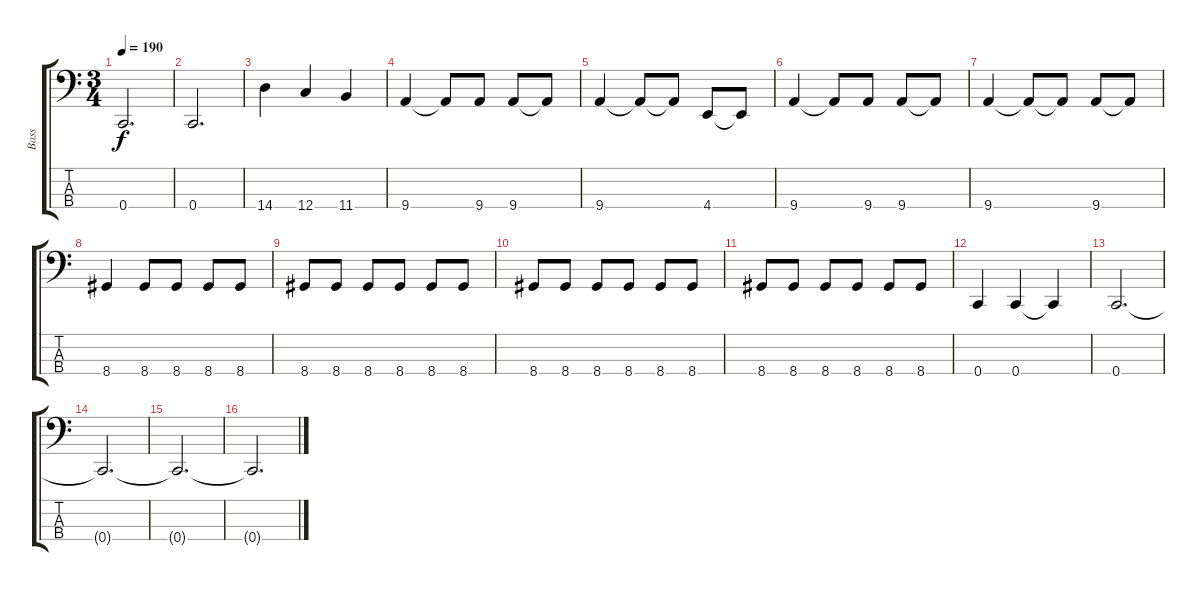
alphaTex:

\track ("Bass" "Bass") {instrument electricbassfinger}
\staff {score tabs}
\tuning (F2 C2 G1 C1) {hide}
\ts (3 4)
\tempo 190
\clef f4
\ks c
0.4.2{d dy f} |
0.4.2{d} |
14.4.4 12.4.4 11.4.4 |
9.4.4 9.4{t}.8 9.4.8 9.4.8 9.4{t}.8 |
9.4.4 9.4{t}.8 9.4{t}.8 4.4.8 4.4{t}.8 |
9.4.4 9.4{t}.8 9.4.8 9.4.8 9.4{t}.8 |
9.4.4 9.4{t}.8 9.4{t}.8 9.4.8 9.4{t}.8 |
8.4.4 8.4.8 8.4.8 8.4.8 8.4.8 |
8.4.8 8.4.8 8.4.8 8.4.8 8.4.8 8.4.8 |
8.4.8 8.4.8 8.4.8 8.4.8 8.4.8 8.4.8 |
8.4.8 8.4.8 8.4.8 8.4.8 8.4.8 8.4.8 |
0.4.4 0.4.4 0.4{t}.4 |
0.4.2{d} |
0.4{t}.2{d} |
0.4{t}.2{d} |
0.4{t}.2{d}
